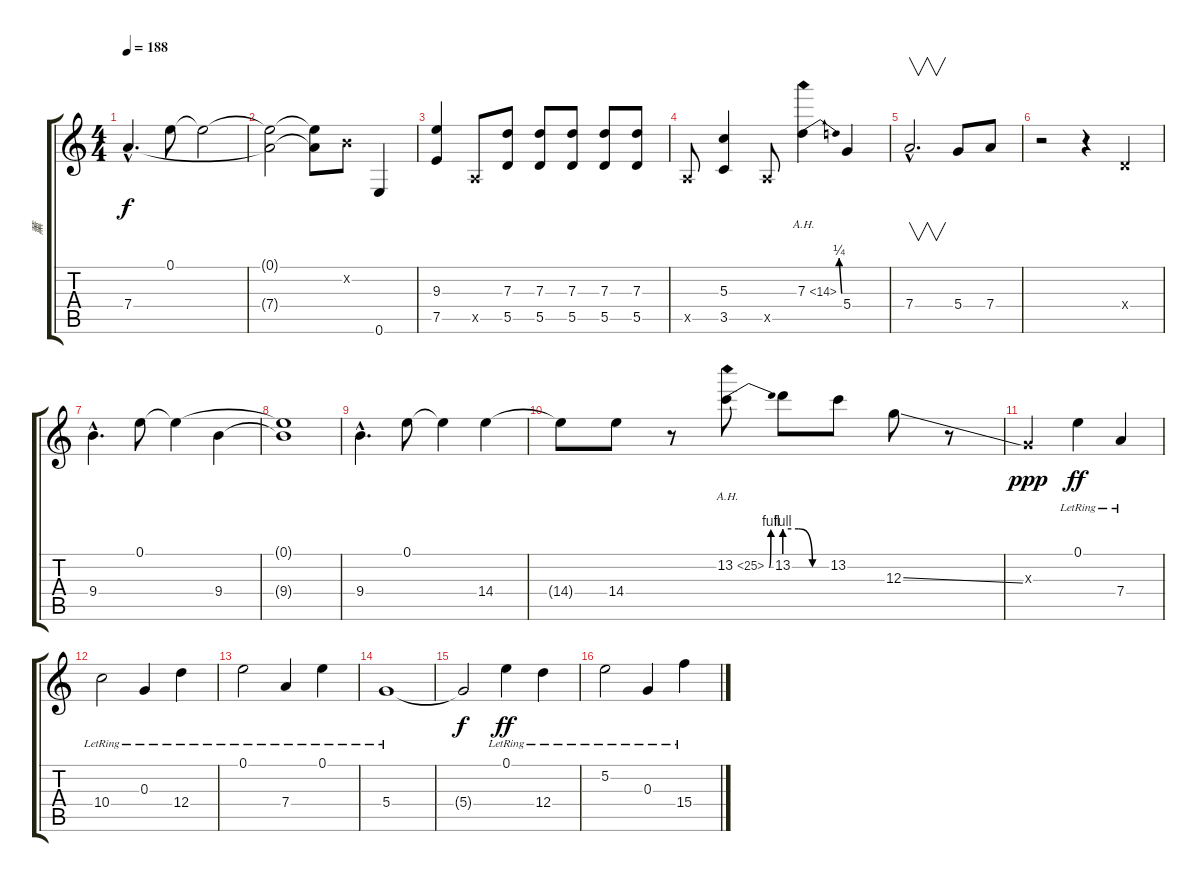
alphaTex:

\track ("薰" "薰") {instrument overdrivenguitar}
\staff {score tabs}
\tuning (E4 B3 G3 D3 A2 E2) {hide}
\ts (4 4)
\tempo 188
\clef g2
\ks c
7.4{hac}.4{d dy f} 0.1.8 0.1{t}.2 |
(0.1{t} 7.4{t}).2 (0.1{t} 7.4{t}).8 0.2{x}.8 0.6.4 |
(9.3 7.5).4 0.5{x}.8 (7.3 5.5).8 (7.3 5.5).8 (7.3 5.5).8 (7.3 5.5).8 (7.3 5.5).8 |
0.5{x}.8 (5.3 3.5).4 0.5{x}.8 7.3{be (bend 0 0 60 1) ah 7}.4 5.4.4 |
7.4{hac}.2{v d} 5.4.8 7.4.8 |
r.2 r.4 0.4{x}.4 |
9.4{hac}.4{d} 0.1.8 0.1{t}.4 9.4.4 |
(0.1{t} 9.4{t}).1 |
9.4{hac}.4{d} 0.1.8 0.1{t}.4 14.4.4 |
14.4{t}.8 14.4.8 r.8{volume 16} 13.2{be (bend 0 0 60 4) ah 12}.8 13.2{be (custom 0 4 20 4 40 0 60 0)}.8 13.2.8 12.3{ss}.8 r.8 |
0.3{x}.2{dy ppp volume 16 instrument harpsichord} 0.1{lr}.4{dy ff} 7.4{lr}.4 |
10.4{lr}.2 0.3{lr}.4 12.4{lr}.4 |
0.1{lr}.2 7.4{lr}.4 0.1{lr}.4 |
5.4{lr}.1 |
5.4{t}.2{dy f} 0.1{lr}.4{dy ff} 12.4{lr}.4 |
5.2{lr}.2 0.3{lr}.4 15.4{lr}.4
